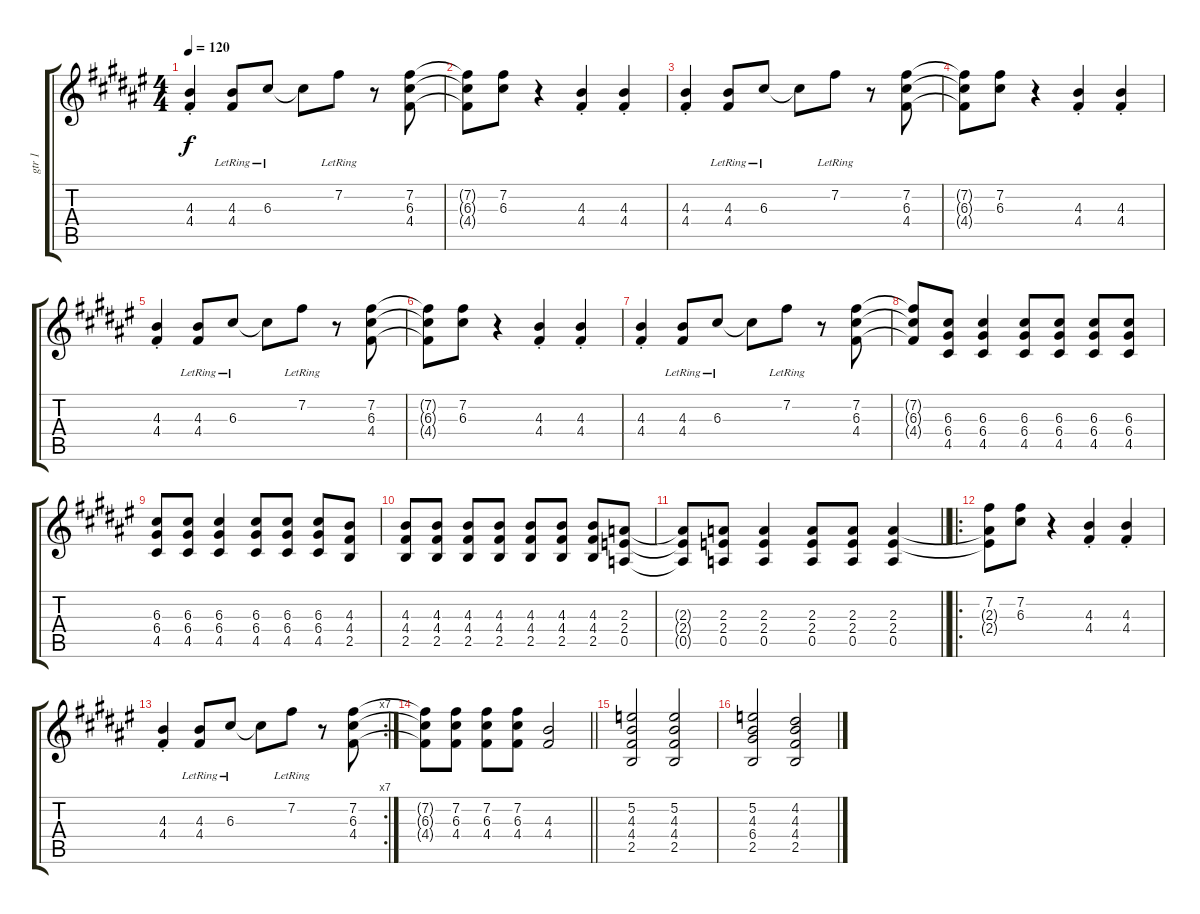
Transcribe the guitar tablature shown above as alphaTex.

\track ("gtr 1" "gtr 1") {instrument overdrivenguitar}
\staff {score tabs}
\tuning (E4 B3 G3 D3 A2 E2) {hide}
\ts (4 4)
\tempo 120
\clef g2
\ks d#minor
(4.3{st} 4.4{st}).4{dy f} (4.3{lr} 4.4{lr}).8 6.3{lr}.8 6.3{t}.8 7.2{lr}.8 r.8 (7.2 6.3 4.4).8 |
\ks f#
(7.2{t} 6.3{t} 4.4{t}).8 (7.2 6.3).8 r.4 (4.3{st} 4.4{st}).4 (4.3{st} 4.4{st}).4 |
\ks d#minor
(4.3{st} 4.4{st}).4 (4.3{lr} 4.4{lr}).8 6.3{lr}.8 6.3{t}.8 7.2{lr}.8 r.8 (7.2 6.3 4.4).8 |
\ks f#
(7.2{t} 6.3{t} 4.4{t}).8 (7.2 6.3).8 r.4 (4.3{st} 4.4{st}).4 (4.3{st} 4.4{st}).4 |
\ks d#minor
(4.3{st} 4.4{st}).4 (4.3{lr} 4.4{lr}).8 6.3{lr}.8 6.3{t}.8 7.2{lr}.8 r.8 (7.2 6.3 4.4).8 |
\ks f#
(7.2{t} 6.3{t} 4.4{t}).8 (7.2 6.3).8 r.4 (4.3{st} 4.4{st}).4 (4.3{st} 4.4{st}).4 |
\ks d#minor
(4.3{st} 4.4{st}).4 (4.3{lr} 4.4{lr}).8 6.3{lr}.8 6.3{t}.8 7.2{lr}.8 r.8 (7.2 6.3 4.4).8 |
\ks f#
(7.2{t} 6.3{t} 4.4{t}).8 (6.3 6.4 4.5).8 (6.3 6.4 4.5).4 (6.3 6.4 4.5).8 (6.3 6.4 4.5).8 (6.3 6.4 4.5).8 (6.3 6.4 4.5).8 |
\ks d#minor
(6.3 6.4 4.5).8 (6.3 6.4 4.5).8 (6.3 6.4 4.5).4 (6.3 6.4 4.5).8 (6.3 6.4 4.5).8 (6.3 6.4 4.5).8 (4.3 4.4 2.5).8 |
\ks f#
(4.3 4.4 2.5).8 (4.3 4.4 2.5).8 (4.3 4.4 2.5).8 (4.3 4.4 2.5).8 (4.3 4.4 2.5).8 (4.3 4.4 2.5).8 (4.3 4.4 2.5).8 (2.3 2.4 0.5).8 |
\barLineRight lightlight
\ks d#minor
(2.3{t} 2.4{t} 0.5{t}).8 (2.3 2.4 0.5).8 (2.3 2.4 0.5).4 (2.3 2.4 0.5).8 (2.3 2.4 0.5).8 (2.3 2.4 0.5).4 |
\ro
\ks f#
(7.2 2.3{t} 2.4{t}).8 (7.2 6.3).8 r.4 (4.3{st} 4.4{st}).4 (4.3{st} 4.4{st}).4 |
\rc 7
\ks d#minor
(4.3{st} 4.4{st}).4 (4.3{lr} 4.4{lr}).8 6.3{lr}.8 6.3{t}.8 7.2{lr}.8 r.8 (7.2 6.3 4.4).8 |
\barLineRight lightlight
\ks f#
(7.2{t} 6.3{t} 4.4{t}).8 (7.2 6.3 4.4).8 (7.2 6.3 4.4).8 (7.2 6.3 4.4).8 (4.3 4.4).2 |
\ks d#minor
(5.2 4.3 4.4 2.5).2 (5.2 4.3 4.4 2.5).2 |
(5.2 4.3 6.4 2.5).2 (4.2 4.3 4.4 2.5).2
